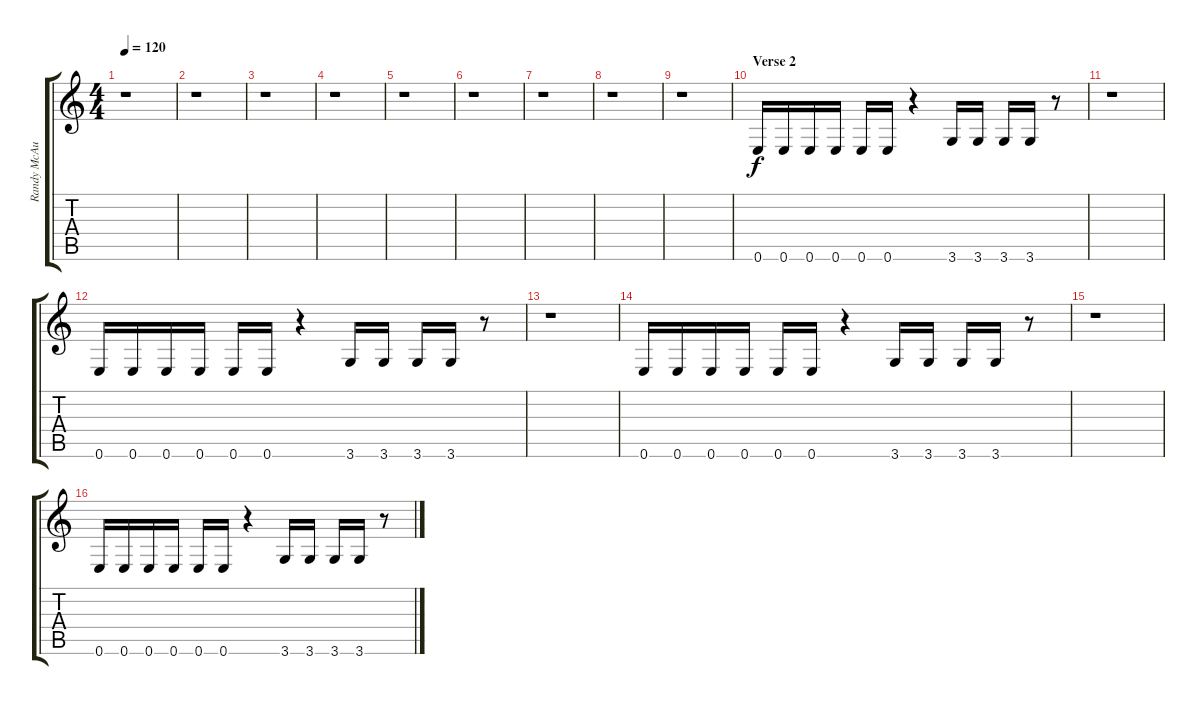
\track ("Randy McAuliffe (OverDub)" "Randy McAu") {instrument overdrivenguitar}
\staff {score tabs}
\tuning (E4 B3 G3 D3 A2 E2) {hide}
\ts (4 4)
\tempo 120
\clef g2
\ks c
r.1{dy f} |
r.1 |
r.1 |
r.1 |
r.1 |
r.1 |
r.1 |
r.1 |
r.1 |
\section ("" "Verse 2")
0.6.16 0.6.16 0.6.16 0.6.16 0.6.16 0.6.16 r.4 3.6.16 3.6.16 3.6.16 3.6.16 r.8 |
r.1 |
0.6.16 0.6.16 0.6.16 0.6.16 0.6.16 0.6.16 r.4 3.6.16 3.6.16 3.6.16 3.6.16 r.8 |
r.1 |
0.6.16 0.6.16 0.6.16 0.6.16 0.6.16 0.6.16 r.4 3.6.16 3.6.16 3.6.16 3.6.16 r.8 |
r.1 |
0.6.16 0.6.16 0.6.16 0.6.16 0.6.16 0.6.16 r.4 3.6.16 3.6.16 3.6.16 3.6.16 r.8
